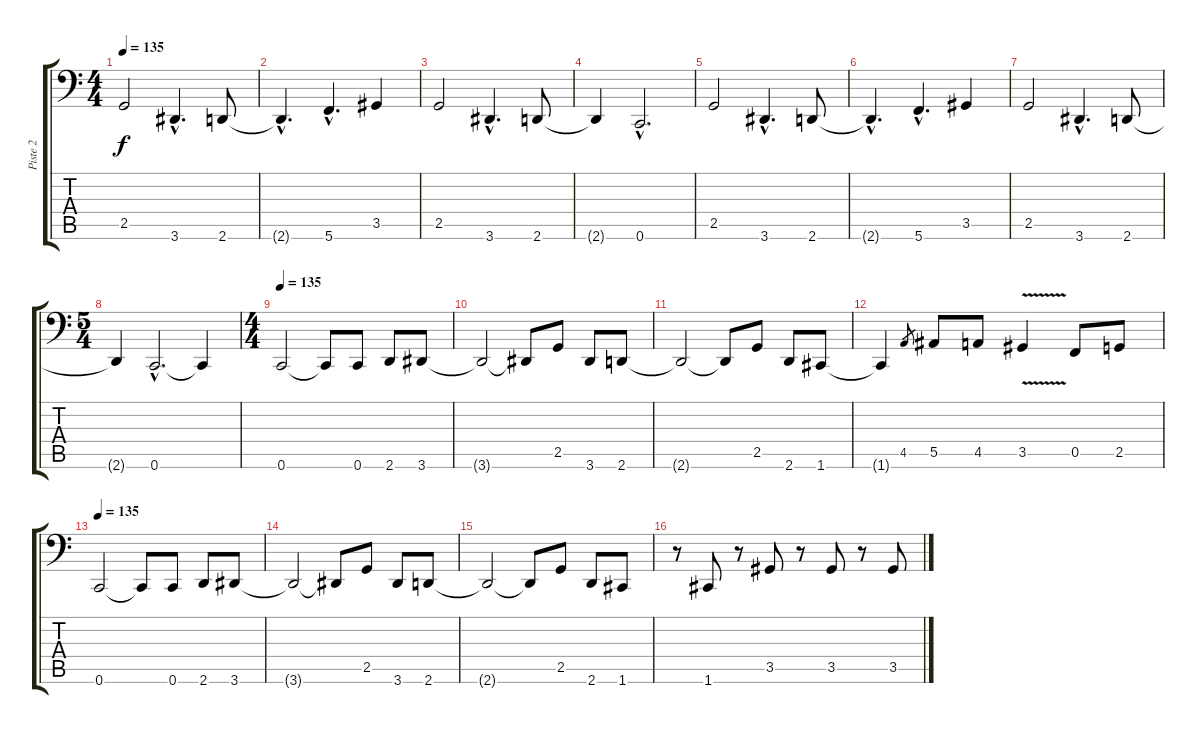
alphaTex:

\track ("Piste 2" "Piste 2") {instrument electricbasspick}
\staff {score tabs}
\tuning (C3 G2 Eb2 Bb1 F1 C1) {hide}
\ts (4 4)
\tempo 135
\clef f4
\ks c
2.5.2{dy f} 3.6{hac}.4{d} 2.6.8 |
2.6{hac t}.4{d} 5.6{hac}.4{d} 3.5.4 |
2.5.2 3.6{hac}.4{d} 2.6.8 |
2.6{t}.4 0.6{hac}.2{d} |
2.5.2 3.6{hac}.4{d} 2.6.8 |
2.6{hac t}.4{d} 5.6{hac}.4{d} 3.5.4 |
2.5.2 3.6{hac}.4{d} 2.6.8 |
\ts (5 4)
2.6{t}.4 0.6{hac}.2{d} 0.6{t}.4 |
\ts (4 4)
\tempo 135
0.6.2 0.6{t}.8 0.6.8 2.6.8 3.6.8 |
3.6{t}.2 3.6{t}.8 2.5.8 3.6.8 2.6.8 |
2.6{t}.2 2.6{t}.8 2.5.8 2.6.8 1.6.8 |
1.6{t}.4 4.5.8{gr} 5.5.8 4.5.8 3.5{v}.4 0.5.8 2.5.8 |
\tempo 135
0.6.2 0.6{t}.8 0.6.8 2.6.8 3.6.8 |
3.6{t}.2 3.6{t}.8 2.5.8 3.6.8 2.6.8 |
2.6{t}.2 2.6{t}.8 2.5.8 2.6.8 1.6.8 |
r.8 1.6.8 r.8 3.5.8 r.8 3.5.8 r.8 3.5.8
